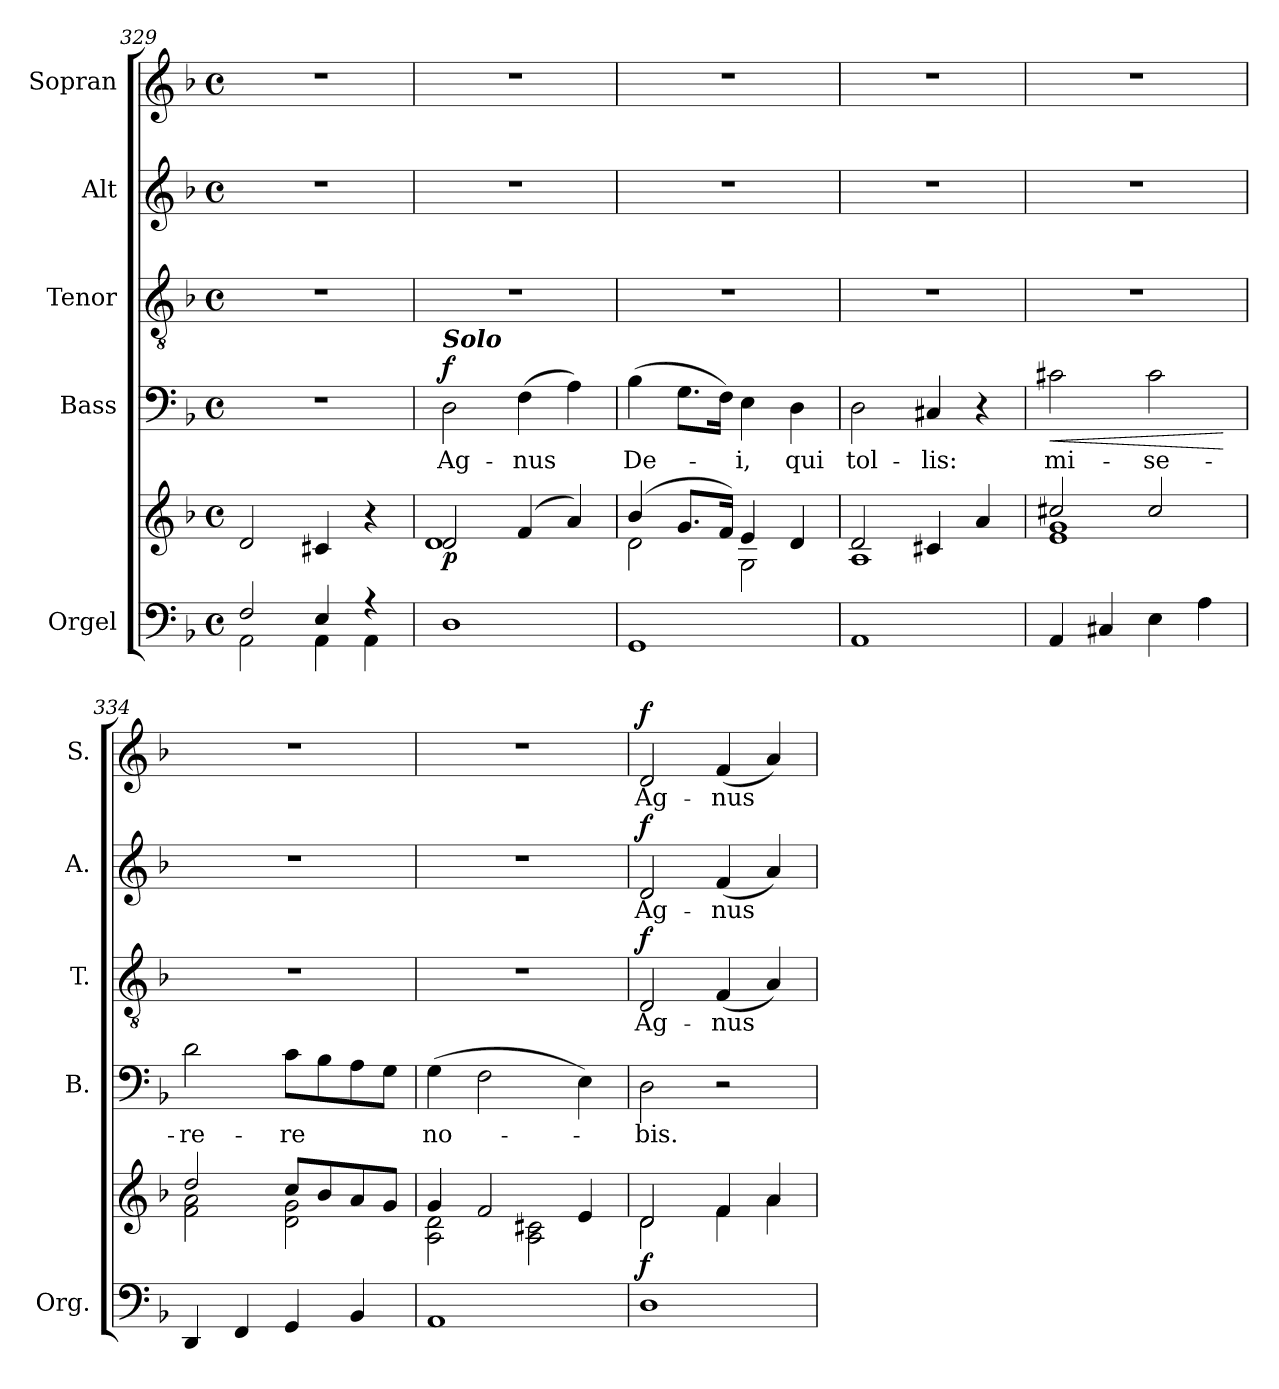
**kern	**kern	**dynam	**kern	**text	**dynam	**kern	**text	**dynam	**kern	**text	**dynam	**kern	**text	**dynam
*part5	*part5	*part5	*part4	*part4	*part4	*part3	*part3	*part3	*part2	*part2	*part2	*part1	*part1	*part1
*staff6	*staff5	*staff5/6	*staff4	*staff4	*staff4	*staff3	*staff3	*staff3	*staff2	*staff2	*staff2	*staff1	*staff1	*staff1
*I"Orgel	*	*	*I"Bass	*	*	*I"Tenor	*	*	*I"Alt	*	*	*I"Sopran	*	*
*I'Org.	*	*	*I'B.	*	*	*I'T.	*	*	*I'A.	*	*	*I'S.	*	*
*clefF4	*clefG2	*	*clefF4	*	*	*clefGv2	*	*	*clefG2	*	*	*clefG2	*	*
*k[b-]	*k[b-]	*	*k[b-]	*	*	*k[b-]	*	*	*k[b-]	*	*	*k[b-]	*	*
*F:	*F:	*	*F:	*	*	*F:	*	*	*F:	*	*	*F:	*	*
*M4/4	*M4/4	*	*M4/4	*	*	*M4/4	*	*	*M4/4	*	*	*M4/4	*	*
*met(c)	*met(c)	*	*met(c)	*	*	*met(c)	*	*	*met(c)	*	*	*met(c)	*	*
=329	=329	=329	=329	=329	=329	=329	=329	=329	=329	=329	=329	=329	=329	=329
*^	*	*	*	*	*	*	*	*	*	*	*	*	*	*
2F/	2AA\	2d/	.	1r	.	.	1r	.	.	1r	.	.	1r	.	.
4E/	4AA\	4c#X/	.	.	.	.	.	.	.	.	.	.	.	.	.
4rG	4AA\	4r	.	.	.	.	.	.	.	.	.	.	.	.	.
=330	=330	=330	=330	=330	=330	=330	=330	=330	=330	=330	=330	=330	=330	=330	=330
*	*	*^	*	*	*	*	*	*	*	*	*	*	*	*	*
!	!	!	!	!	!LO:TX:a:Bi:t=Solo	!	!	!	!	!	!	!	!	!	!	!
!	!	!	!	!LO:DY:b	!	!LO:LY:b	!LO:DY:a	!	!	!	!	!	!	!	!	!
*v	*v	*	*	*	*	*	*	*	*	*	*	*	*	*	*	*
1D	2d/	1d	p	2D\	Ag-	f	1r	.	.	1r	.	.	1r	.	.
!	!	!	!	!	!LO:LY:b	!	!	!	!	!	!	!	!	!	!
.	(<4f/	.	.	(>4F\	-nus	.	.	.	.	.	.	.	.	.	.
.	4a/)	.	.	4A\)	.	.	.	.	.	.	.	.	.	.	.
=331	=331	=331	=331	=331	=331	=331	=331	=331	=331	=331	=331	=331	=331	=331	=331
!	!	!	!	!	!LO:LY:b	!	!	!	!	!	!	!	!	!	!
1GG	(4b-/	2d\	.	(>4B-\	De-	.	1r	.	.	1r	.	.	1r	.	.
.	8.g/L	.	.	8.G\L	.	.	.	.	.	.	.	.	.	.	.
.	16f/Jk)	.	.	16F\Jk)	.	.	.	.	.	.	.	.	.	.	.
!	!	!	!	!	!LO:LY:b	!	!	!	!	!	!	!	!	!	!
.	4e/	2G\	.	4E\	-i,	.	.	.	.	.	.	.	.	.	.
!	!	!	!	!	!LO:LY:b	!	!	!	!	!	!	!	!	!	!
.	4d/	.	.	4D\	qui	.	.	.	.	.	.	.	.	.	.
=332	=332	=332	=332	=332	=332	=332	=332	=332	=332	=332	=332	=332	=332	=332	=332
!	!	!	!	!	!LO:LY:b	!	!	!	!	!	!	!	!	!	!
1AA	2d/	1A	.	2D\	tol-	.	1r	.	.	1r	.	.	1r	.	.
!	!	!	!	!	!LO:LY:b	!	!	!	!	!	!	!	!	!	!
.	4c#X/	.	.	4C#X/	-lis:	.	.	.	.	.	.	.	.	.	.
.	4a/	.	.	4r	.	.	.	.	.	.	.	.	.	.	.
=333	=333	=333	=333	=333	=333	=333	=333	=333	=333	=333	=333	=333	=333	=333	=333
!	!	!	!	!	!LO:LY:b	!LO:HP:b	!	!	!	!	!	!	!	!	!
4AA/	2cc#X/	1e 1g	.	2c#X\	mi-	<	1r	.	.	1r	.	.	1r	.	.
4C#X/	.	.	.	.	.	.	.	.	.	.	.	.	.	.	.
!	!	!	!	!	!LO:LY:b	!	!	!	!	!	!	!	!	!	!
4E\	2cc#/	.	.	2c#\	-se-	.	.	.	.	.	.	.	.	.	.
4A\	.	.	.	.	.	.	.	.	.	.	.	.	.	.	.
*	*v	*v	*	*	*	*	*	*	*	*	*	*	*	*	*
.	.	.	.	.	[	.	.	.	.	.	.	.	.	.
!!LO:LB:g=z
=334	=334	=334	=334	=334	=334	=334	=334	=334	=334	=334	=334	=334	=334	=334
*	*^	*	*	*	*	*	*	*	*	*	*	*	*	*
!	!	!	!	!	!LO:LY:b	!	!	!	!	!	!	!	!	!	!
4DD/	2dd/	2f\ 2a\	.	2d\	-re-	.	1r	.	.	1r	.	.	1r	.	.
4FF/	.	.	.	.	.	.	.	.	.	.	.	.	.	.	.
!	!	!	!	!	!LO:LY:b	!	!	!	!	!	!	!	!	!	!
4GG/	8cc/L	2d\ 2g\	.	8c\L	-re	.	.	.	.	.	.	.	.	.	.
.	8b-/	.	.	8B-\	.	.	.	.	.	.	.	.	.	.	.
4BB-/	8a/	.	.	8A\	.	.	.	.	.	.	.	.	.	.	.
.	8g/J	.	.	8G\J	.	.	.	.	.	.	.	.	.	.	.
=335	=335	=335	=335	=335	=335	=335	=335	=335	=335	=335	=335	=335	=335	=335	=335
!	!	!	!	!	!LO:LY:b	!	!	!	!	!	!	!	!	!	!
1AA	4g/	2A\ 2d\	.	(>4G\	no-	.	1r	.	.	1r	.	.	1r	.	.
.	2f/	.	.	2F\	.	.	.	.	.	.	.	.	.	.	.
.	.	2A\ 2c#X\	.	.	.	.	.	.	.	.	.	.	.	.	.
.	4e/	.	.	4E\)	.	.	.	.	.	.	.	.	.	.	.
=336	=336	=336	=336	=336	=336	=336	=336	=336	=336	=336	=336	=336	=336	=336	=336
!	!	!	!LO:DY:b	!	!LO:LY:b	!	!	!LO:LY:b	!LO:DY:a	!	!LO:LY:b	!LO:DY:a	!	!LO:LY:b	!LO:DY:a
1D	2d/	2d\	f	2D\	-bis.	.	2D/	Ag-	f	2d/	Ag-	f	2d/	Ag-	f
!	!	!	!	!	!	!	!	!LO:LY:b	!	!	!LO:LY:b	!	!	!LO:LY:b	!
.	4f/	4f\	.	2r	.	.	(<4F/	-nus	.	(<4f/	-nus	.	(<4f/	-nus	.
.	4a/	4a\	.	.	.	.	4A/)	.	.	4a/)	.	.	4a/)	.	.
*	*v	*v	*	*	*	*	*	*	*	*	*	*	*	*	*
=	=	=	=	=	=	=	=	=	=	=	=	=	=	=
*-	*-	*-	*-	*-	*-	*-	*-	*-	*-	*-	*-	*-	*-	*-
